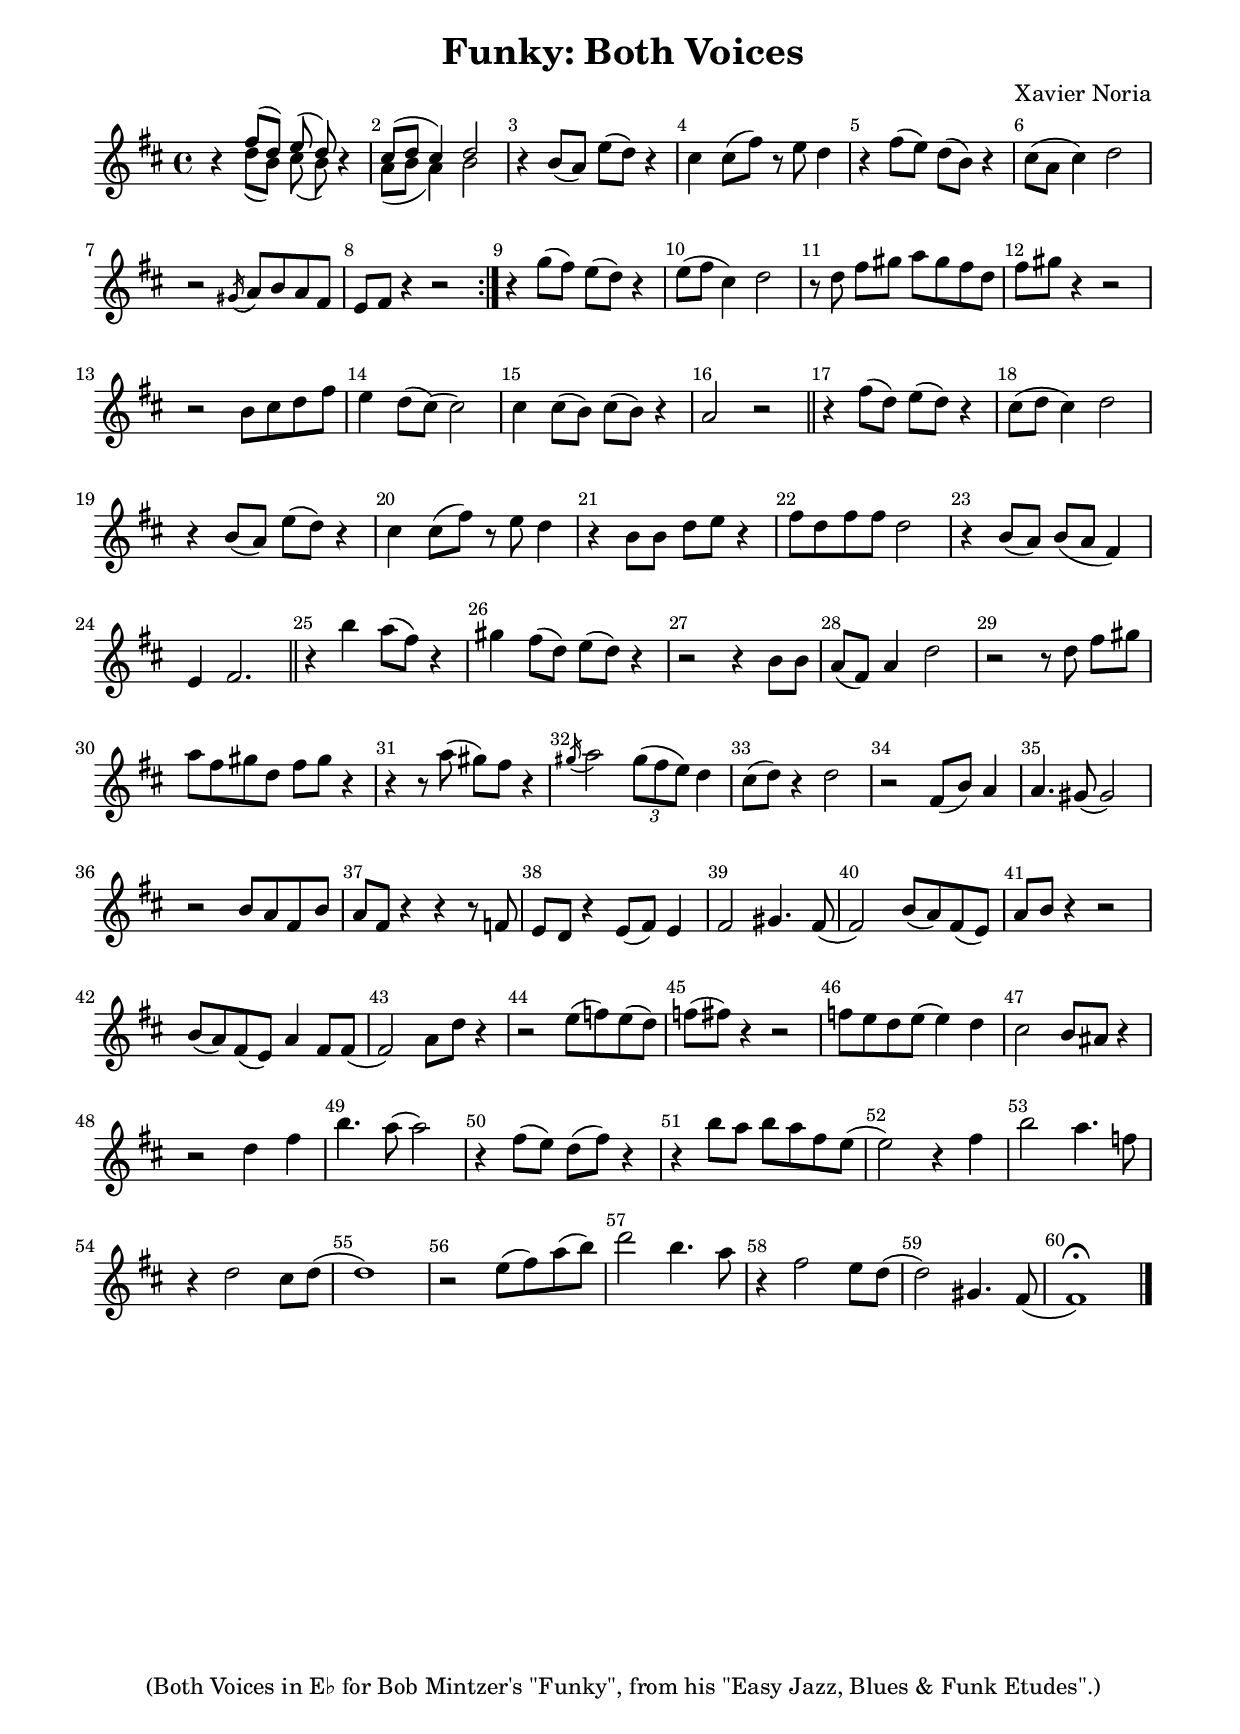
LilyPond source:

\version "2.16.1"

\include "../shared/common.ly"

\header {
  title    = "Funky: Both Voices"
  composer = "Xavier Noria"
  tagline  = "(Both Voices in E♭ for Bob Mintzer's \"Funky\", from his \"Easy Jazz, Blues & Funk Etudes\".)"
}

melody = \relative c'' {
  \clef treble
  \key d \major
  \time 4/4
  
  \repeat volta 2 {
    % 1
    r4 << fs8( \\ d8( >> << d8) \\ b8) >> << e8( \\ cs8( >> << d8) \\ b8) >> r4 |

    % 2
    << cs8( \\ a8( >> << d8 \\ b >> << cs4) \\ a) >> << d2 \\ b >> |

    % 3
    r4 b8( a8) e'8( d8) r4 |

    % 4
    cs4 cs8( fs8) r8 e8 d4 |

    % 5
    r4 fs8( e8) d8( b8) r4 |

    % 6
    cs8( a8 cs4) d2 |

    % 7
    r2 \acciaccatura gs,16 a8 b8 a8 fs8 |

    % 8
    e8 fs8 r4 r2 |
  }

  % ---------------------------------------------------------------------------

  % 9
  r4 g'8( fs8) e8( d8) r4 |

  % 10
  e8( fs8 cs4) d2 |

  % 11
  r8 d8 fs8[ gs8] a8 gs8 fs8 d8 |

  % 12
  fs8 gs8 r4 r2 |

  % 13
  r2 b,8 cs8 d8 fs8 |

  % 14
  e4 d8( cs8)( cs2)

  % 15
  cs4 cs8( b8) cs8( b8) r4 |

  % 16
  a2 r2 \bar "||"

  % ---------------------------------------------------------------------------

  % 17
  r4 fs'8( d8) e8( d8) r4 |

  % 18
  cs8( d8 cs4) d2 |

  % 19
  r4 b8( a8) e'8( d8) r4 |

  % 20
  cs4 cs8( fs8) r8 e8 d4 |

  % 21
  r4 b8 b8 d8 e8 r4 |

  % 22
  fs8 d8 fs8 fs8 d2 |

  % 23
  r4 b8( a8) b8( a8 fs4) |

  % 24
  e4 fs2. \bar "||"

  % ---------------------------------------------------------------------------

  % 25
  r4 b'4 a8( fs8) r4 |

  % 26
  gs4 fs8( d8) e8( d8) r4 |

  % 27
  r2 r4 b8 b8 |

  % 28
  a8( fs8) a4 d2 |

  % 29
  r2 r8 d8 fs8[ gs8] |

  % 30
  a8 fs8 gs8 d8 fs8 gs8 r4 |

  % 31
  r4 r8 a8( gs8) fs8 r4 |

  % 32
  \acciaccatura gs16 a2 \times 2/3 { gs8( fs8 e8) } d4 |

  % 33
  cs8( d8) r4 d2 |

  % 34
  r2 fs,8( b8) a4

  % 35
  a4. gs8( gs2) |

  % 36
  r2 b8 a8 fs8 b8 |

  % 37
  a8 fs8 r4 r4 r8 f8 |

  % 38
  e8 d8 r4 e8( fs8) e4 |

  % 39
  fs2 gs4. fs8( |

  % 40
  fs2) b8( a8) fs8( e8) |

  % 41
  a8 b8 r4 r2 |

  % 42
  b8( a8) fs8( e8) a4 fs8 fs8( |

  % 43
  fs2) a8 d8 r4 |

  % 44
  r2 e8( f8) e8( d8) |

  % 45
  f8( fs8) r4 r2 |

  % 46
  f8 e8 d8 e8( e4) d4 |

  % 47
  cs2 b8 as8 r4 |

  % 48
  r2 d4 fs4 |

  % 49
  b4. a8( a2) |

  % 50
  r4 fs8( e8) d8( fs8) r4 |

  % 51
  r4 b8 a8 b8 a8 fs8 e8( |

  % 52
  e2) r4 fs4 |

  % 53
  b2 a4. f8 |

  % 54
  r4 d2 cs8 d8( |

  % 55
  d1)

  % 56
  r2 e8( fs8) a8( b8) |

  % 57
  d2 b4. a8 |

  % 58
  r4 fs2 e8 d8(

  % 59
  d2) gs,4. fs8(

  % 60
  fs1)\fermata \bar "|."
}

\score {
  { \melody }
}
